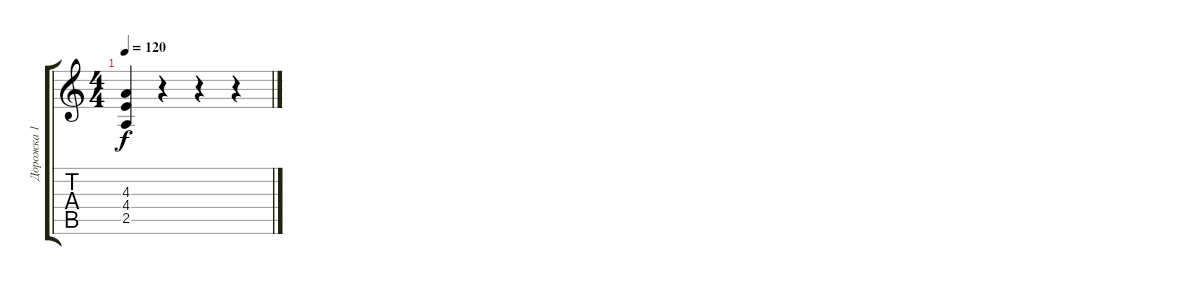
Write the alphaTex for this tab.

\track ("Дорожка 1" "Дорожка 1") {instrument overdrivenguitar}
\staff {score tabs}
\tuning (D4 A3 F3 C3 G2 C2) {hide}
\ts (4 4)
\tempo 120
\clef g2
\ks c
(4.3 4.4 2.5).4{dy f} r.4 r.4 r.4
